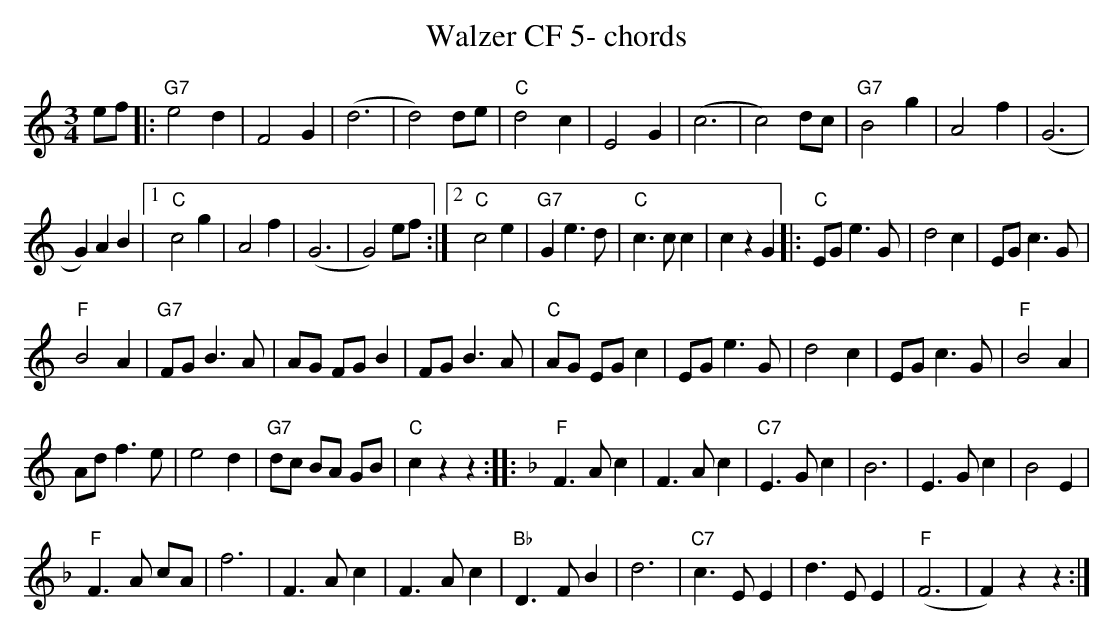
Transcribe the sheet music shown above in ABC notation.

X:1
T:Walzer CF 5- chords
M:3/4
L:1/4
K:Cmaj%%MIDI gchordon
e/2f/2 |: "G7"e2d | F2G | (d3 | d2)d/2e/2 | "C"d2c | E2G | (c3 | c2)d/2c/2 | "G7"B2g | A2f | (G3 |
G)AB |1 "C"c2g | A2f | (G3 | G2) e/2f/2 :|2"C"c2e | "G7"Ge>d | "C"c>cc | czG |: "C"E/2G/2 e>G | d2c | E/2G/2c>G |
"F"B2A | "G7"F/2G/2B>A | A/2G/2 F/2G/2 B | F/2G/2 B>A | "C"A/2G/2 E/2G/2 c | E/2G/2e>G | d2c | E/2G/2c>G | "F"B2A |
A/2d/2 f>e | e2d | "G7"d/2c/2 B/2A/2 G/2B/2 | "C"czz :: [K:Fmaj] "F"F>Ac | F>Ac | "C7"E>Gc | B3 | E>Gc | B2E |
"F"F>A c/2A/2 | f3 | F>Ac | F>Ac | "Bb"D>FB | d3 | "C7"c>EE | d>EE | "F"(F3 | F)zz :|
